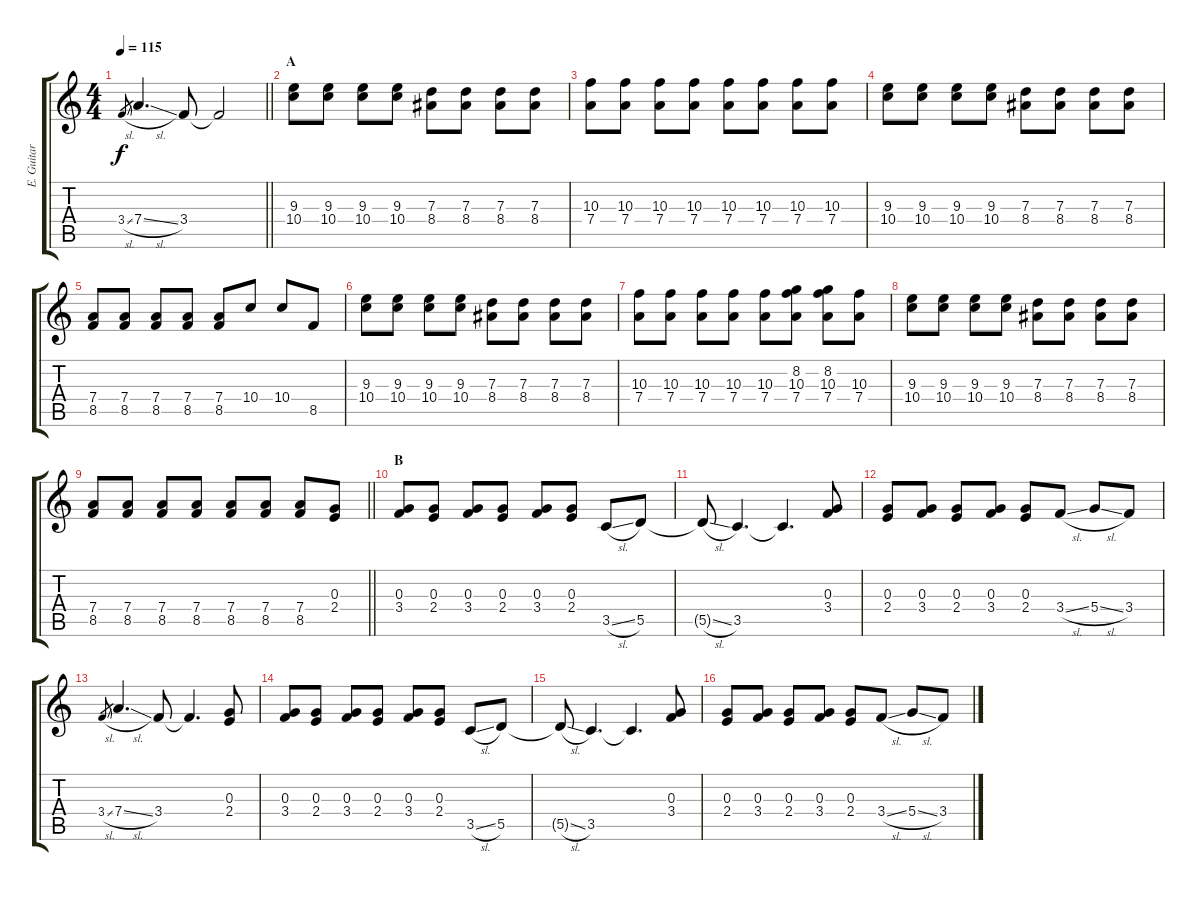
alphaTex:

\track ("E. Guitar 1" "E. Guitar ") {instrument electricguitarclean}
\staff {score tabs}
\tuning (E4 B3 G3 D3 A2 E2) {hide}
\ts (4 4)
\tempo 115
\clef g2
\barLineRight lightlight
\ks c
3.4{sl}.8{gr dy f} 7.4{sl}.4{d} 3.4.8 3.4{t}.2 |
\section ("" "A")
(9.3 10.4).8 (9.3 10.4).8 (9.3 10.4).8 (9.3 10.4).8 (7.3 8.4).8 (7.3 8.4).8 (7.3 8.4).8 (7.3 8.4).8 |
(10.3 7.4).8 (10.3 7.4).8 (10.3 7.4).8 (10.3 7.4).8 (10.3 7.4).8 (10.3 7.4).8 (10.3 7.4).8 (10.3 7.4).8 |
(9.3 10.4).8 (9.3 10.4).8 (9.3 10.4).8 (9.3 10.4).8 (7.3 8.4).8 (7.3 8.4).8 (7.3 8.4).8 (7.3 8.4).8 |
(7.4 8.5).8 (7.4 8.5).8 (7.4 8.5).8 (7.4 8.5).8 (7.4 8.5).8 10.4.8 10.4.8 8.5.8 |
(9.3 10.4).8 (9.3 10.4).8 (9.3 10.4).8 (9.3 10.4).8 (7.3 8.4).8 (7.3 8.4).8 (7.3 8.4).8 (7.3 8.4).8 |
(10.3 7.4).8 (10.3 7.4).8 (10.3 7.4).8 (10.3 7.4).8 (10.3 7.4).8 (8.2 10.3 7.4).8 (8.2 10.3 7.4).8 (10.3 7.4).8 |
(9.3 10.4).8 (9.3 10.4).8 (9.3 10.4).8 (9.3 10.4).8 (7.3 8.4).8 (7.3 8.4).8 (7.3 8.4).8 (7.3 8.4).8 |
\barLineRight lightlight
(7.4 8.5).8 (7.4 8.5).8 (7.4 8.5).8 (7.4 8.5).8 (7.4 8.5).8 (7.4 8.5).8 (7.4 8.5).8 (0.3 2.4).8 |
\section ("" "B")
(0.3 3.4).8 (0.3 2.4).8 (0.3 3.4).8 (0.3 2.4).8 (0.3 3.4).8 (0.3 2.4).8 3.5{sl}.8 5.5.8 |
5.5{sl t}.8 3.5.4{d} 3.5{t}.4{d} (0.3 3.4).8 |
(0.3 2.4).8 (0.3 3.4).8 (0.3 2.4).8 (0.3 3.4).8 (0.3 2.4).8 3.4{sl}.8 5.4{sl}.8 3.4.8 |
3.4{sl}.8{gr} 7.4{sl}.4{d} 3.4.8 3.4{t}.4{d} (0.3 2.4).8 |
(0.3 3.4).8 (0.3 2.4).8 (0.3 3.4).8 (0.3 2.4).8 (0.3 3.4).8 (0.3 2.4).8 3.5{sl}.8 5.5.8 |
5.5{sl t}.8 3.5.4{d} 3.5{t}.4{d} (0.3 3.4).8 |
(0.3 2.4).8 (0.3 3.4).8 (0.3 2.4).8 (0.3 3.4).8 (0.3 2.4).8 3.4{sl}.8 5.4{sl}.8 3.4.8
